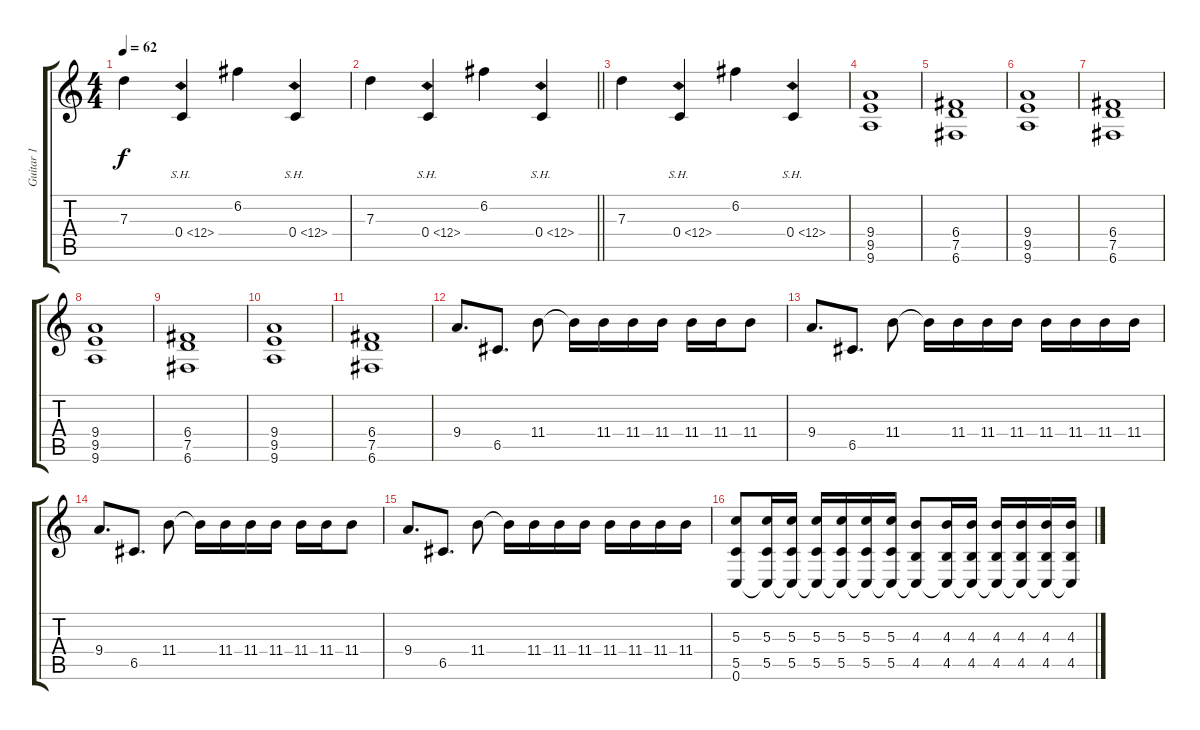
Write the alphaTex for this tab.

\track ("Guitar 1" "Guitar 1") {instrument distortionguitar}
\staff {score tabs}
\tuning (E4 C4 G3 C3 G2 C2) {hide}
\ts (4 4)
\tempo 62
\clef g2
\ks c
7.3.4{dy f} 0.4{sh 12}.4 6.2.4 0.4{sh 12}.4 |
\barLineRight lightlight
7.3.4 0.4{sh 12}.4 6.2.4 0.4{sh 12}.4 |
7.3.4 0.4{sh 12}.4 6.2.4 0.4{sh 12}.4 |
(9.4 9.5 9.6).1 |
(6.4 7.5 6.6).1 |
(9.4 9.5 9.6).1 |
(6.4 7.5 6.6).1 |
(9.4 9.5 9.6).1 |
(6.4 7.5 6.6).1 |
(9.4 9.5 9.6).1 |
(6.4 7.5 6.6).1 |
9.4.8{d} 6.5.8{d} 11.4.8 11.4{t}.16 11.4.16 11.4.16 11.4.16 11.4.16 11.4.16 11.4.8 |
9.4.8{d} 6.5.8{d} 11.4.8 11.4{t}.16 11.4.16 11.4.16 11.4.16 11.4.16 11.4.16 11.4.16 11.4.16 |
9.4.8{d} 6.5.8{d} 11.4.8 11.4{t}.16 11.4.16 11.4.16 11.4.16 11.4.16 11.4.16 11.4.8 |
9.4.8{d} 6.5.8{d} 11.4.8 11.4{t}.16 11.4.16 11.4.16 11.4.16 11.4.16 11.4.16 11.4.16 11.4.16 |
(5.3 5.5 0.6).8 (5.3 5.5 0.6{t}).16 (5.3 5.5 0.6{t}).16 (5.3 5.5 0.6{t}).16 (5.3 5.5 0.6{t}).16 (5.3 5.5 0.6{t}).16 (5.3 5.5 0.6{t}).16 (4.3 4.5 0.6{t}).8 (4.3 4.5 0.6{t}).16 (4.3 4.5 0.6{t}).16 (4.3 4.5 0.6{t}).16 (4.3 4.5 0.6{t}).16 (4.3 4.5 0.6{t}).16 (4.3 4.5 0.6{t}).16
